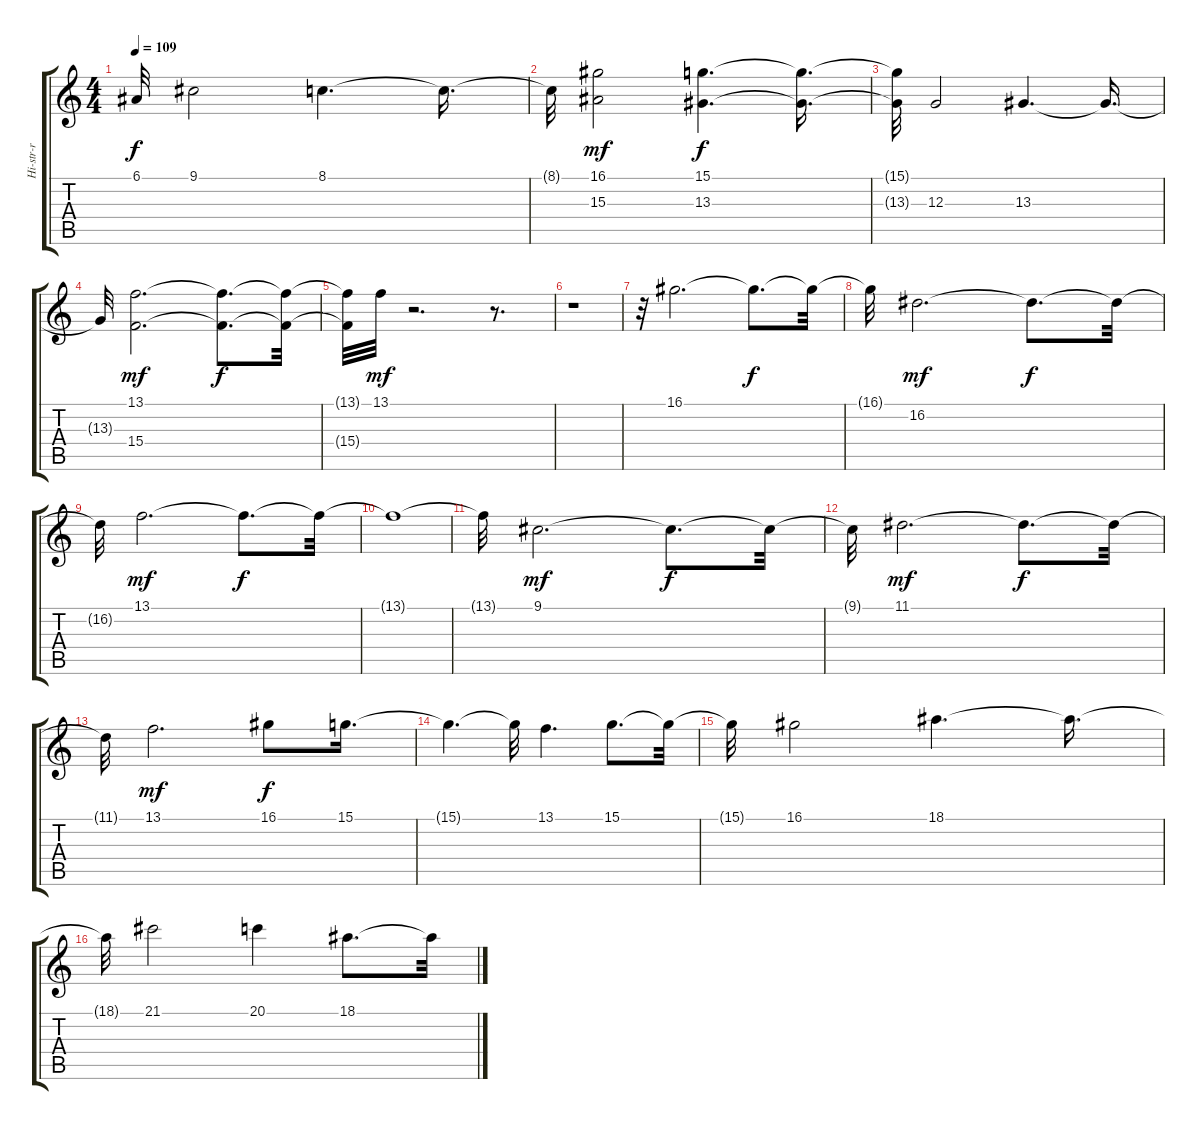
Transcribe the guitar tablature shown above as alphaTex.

\track ("Hi-str-r" "Hi-str-r") {instrument stringensemble2}
\staff {score tabs}
\tuning (E4 B3 G3 D3 A2 E2) {hide}
\ts (4 4)
\tempo 109
\clef g2
\ks c
6.1{t}.32{dy f} 9.1.2 8.1.4{d} 8.1{t}.16{d} |
8.1{t}.32 (16.1 15.3).2{dy mf} (15.1 13.3).4{d dy f} (15.1{t} 13.3{t}).16{d} |
(15.1{t} 13.3{t}).32 12.3.2 13.3.4{d} 13.3{t}.16{d} |
13.3{t}.32 (13.1 15.4).2{d dy mf} (13.1{t} 15.4{t}).8{d dy f} (13.1{t} 15.4{t}).32 |
(13.1{t} 15.4{t}).32 13.1.32{dy mf} r.2{d} r.8{d} |
r.1 |
r.32 16.1.2{d} 16.1{t}.8{d dy f} 16.1{t}.32 |
16.1{t}.32 16.2.2{d dy mf} 16.2{t}.8{d dy f} 16.2{t}.32 |
16.2{t}.32 13.1.2{d dy mf} 13.1{t}.8{d dy f} 13.1{t}.32 |
13.1{t}.1 |
13.1{t}.32 9.1.2{d dy mf} 9.1{t}.8{d dy f} 9.1{t}.32 |
9.1{t}.32 11.1.2{d dy mf} 11.1{t}.8{d dy f} 11.1{t}.32 |
11.1{t}.32 13.1.2{d dy mf} 16.1.8{dy f} 15.1.16{d} |
15.1{t}.4{d} 15.1{t}.32 13.1.4{d} 15.1.8{d} 15.1{t}.32 |
15.1{t}.32 16.1.2 18.1.4{d} 18.1{t}.16{d} |
18.1{t}.32 21.1.2 20.1.4 18.1.8{d} 18.1{t}.32
